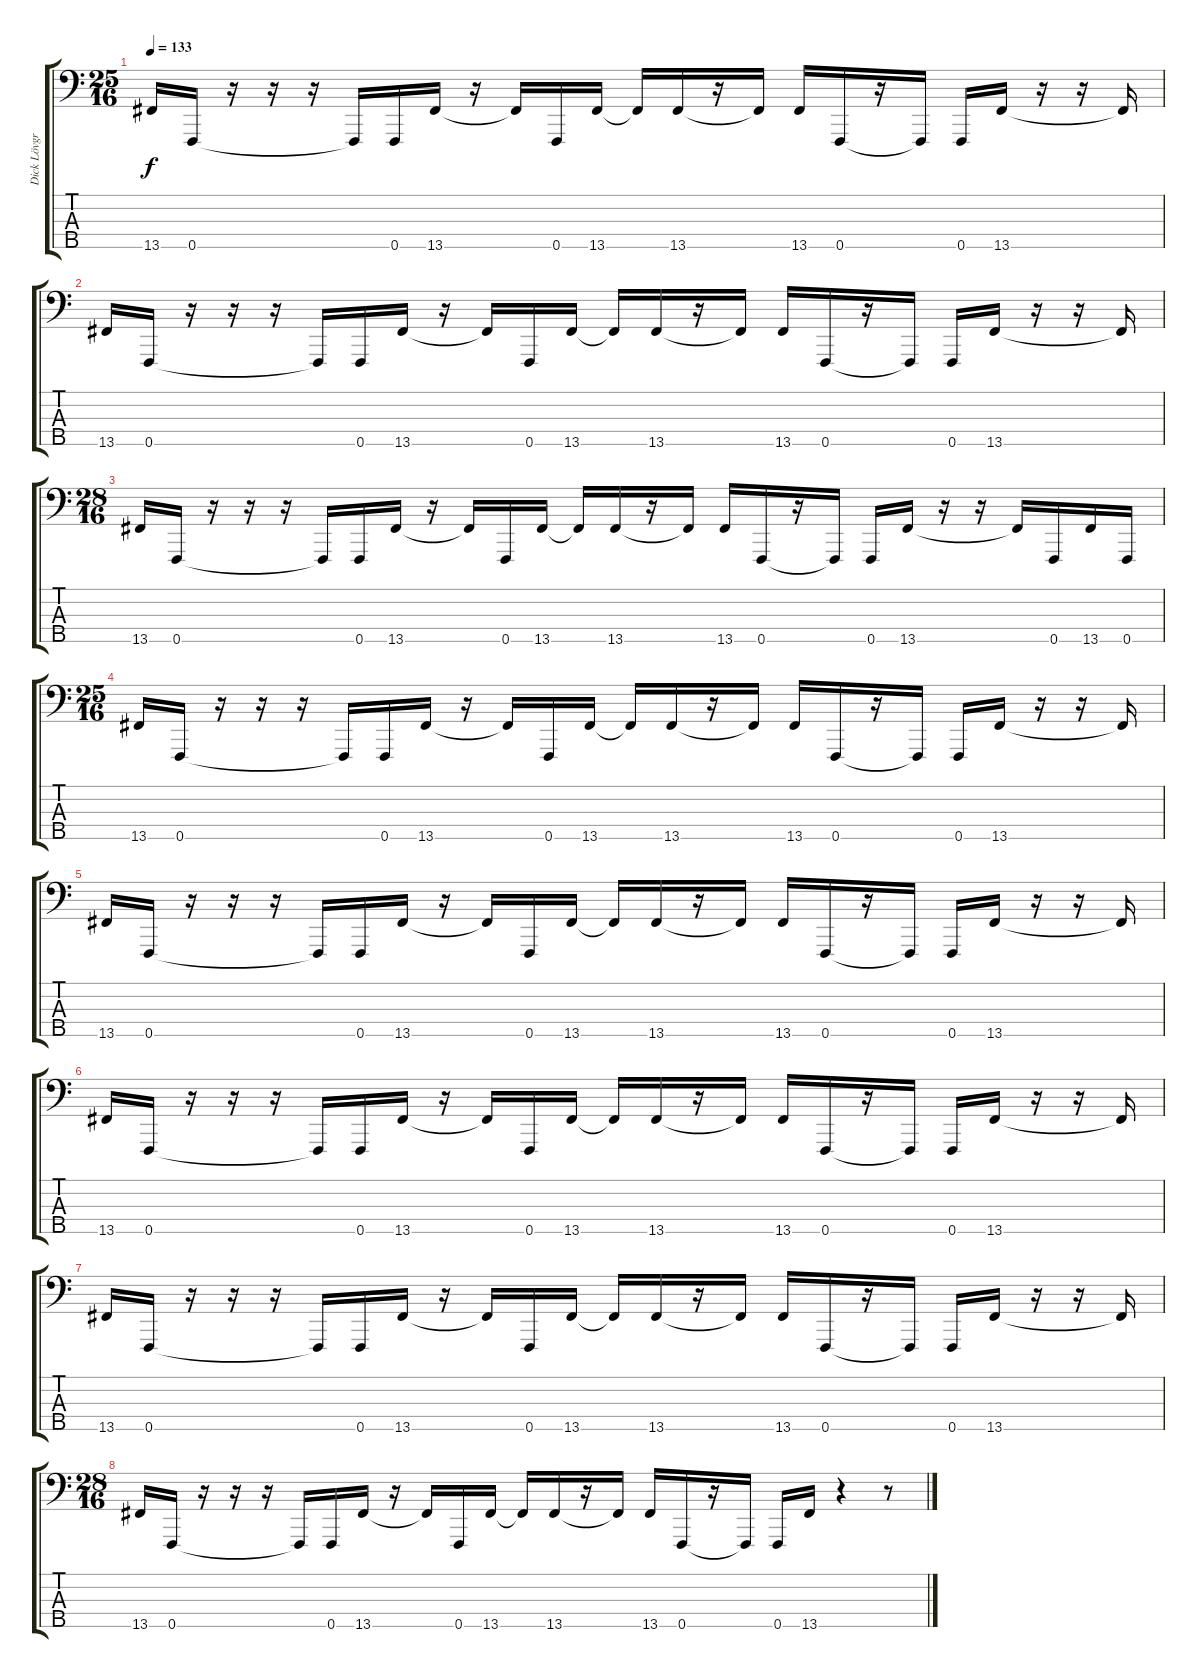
\track ("Dick Lövgren / ( album : Fredrik )" "Dick Lövgr") {instrument electricbasspick}
\staff {score tabs}
\tuning (Db2 Ab1 Eb1 Bb0 F0) {hide}
\ts (25 16)
\tempo 133
\clef f4
\ks c
13.5.16{dy f} 0.5.16 r.16 r.16 r.16 0.5{t}.16 0.5.16 13.5.16 r.16 13.5{t}.16 0.5.16 13.5.16 13.5{t}.16 13.5.16 r.16 13.5{t}.16 13.5.16 0.5.16 r.16 0.5{t}.16 0.5.16 13.5.16 r.16 r.16 13.5{t}.16 |
13.5.16 0.5.16 r.16 r.16 r.16 0.5{t}.16 0.5.16 13.5.16 r.16 13.5{t}.16 0.5.16 13.5.16 13.5{t}.16 13.5.16 r.16 13.5{t}.16 13.5.16 0.5.16 r.16 0.5{t}.16 0.5.16 13.5.16 r.16 r.16 13.5{t}.16 |
\ts (28 16)
13.5.16 0.5.16 r.16 r.16 r.16 0.5{t}.16 0.5.16 13.5.16 r.16 13.5{t}.16 0.5.16 13.5.16 13.5{t}.16 13.5.16 r.16 13.5{t}.16 13.5.16 0.5.16 r.16 0.5{t}.16 0.5.16 13.5.16 r.16 r.16 13.5{t}.16 0.5.16 13.5.16 0.5.16 |
\ts (25 16)
13.5.16 0.5.16 r.16 r.16 r.16 0.5{t}.16 0.5.16 13.5.16 r.16 13.5{t}.16 0.5.16 13.5.16 13.5{t}.16 13.5.16 r.16 13.5{t}.16 13.5.16 0.5.16 r.16 0.5{t}.16 0.5.16 13.5.16 r.16 r.16 13.5{t}.16 |
13.5.16 0.5.16 r.16 r.16 r.16 0.5{t}.16 0.5.16 13.5.16 r.16 13.5{t}.16 0.5.16 13.5.16 13.5{t}.16 13.5.16 r.16 13.5{t}.16 13.5.16 0.5.16 r.16 0.5{t}.16 0.5.16 13.5.16 r.16 r.16 13.5{t}.16 |
13.5.16 0.5.16 r.16 r.16 r.16 0.5{t}.16 0.5.16 13.5.16 r.16 13.5{t}.16 0.5.16 13.5.16 13.5{t}.16 13.5.16 r.16 13.5{t}.16 13.5.16 0.5.16 r.16 0.5{t}.16 0.5.16 13.5.16 r.16 r.16 13.5{t}.16 |
13.5.16 0.5.16 r.16 r.16 r.16 0.5{t}.16 0.5.16 13.5.16 r.16 13.5{t}.16 0.5.16 13.5.16 13.5{t}.16 13.5.16 r.16 13.5{t}.16 13.5.16 0.5.16 r.16 0.5{t}.16 0.5.16 13.5.16 r.16 r.16 13.5{t}.16 |
\ts (28 16)
13.5.16 0.5.16 r.16 r.16 r.16 0.5{t}.16 0.5.16 13.5.16 r.16 13.5{t}.16 0.5.16 13.5.16 13.5{t}.16 13.5.16 r.16 13.5{t}.16 13.5.16 0.5.16 r.16 0.5{t}.16 0.5.16 13.5.16 r.4 r.8
